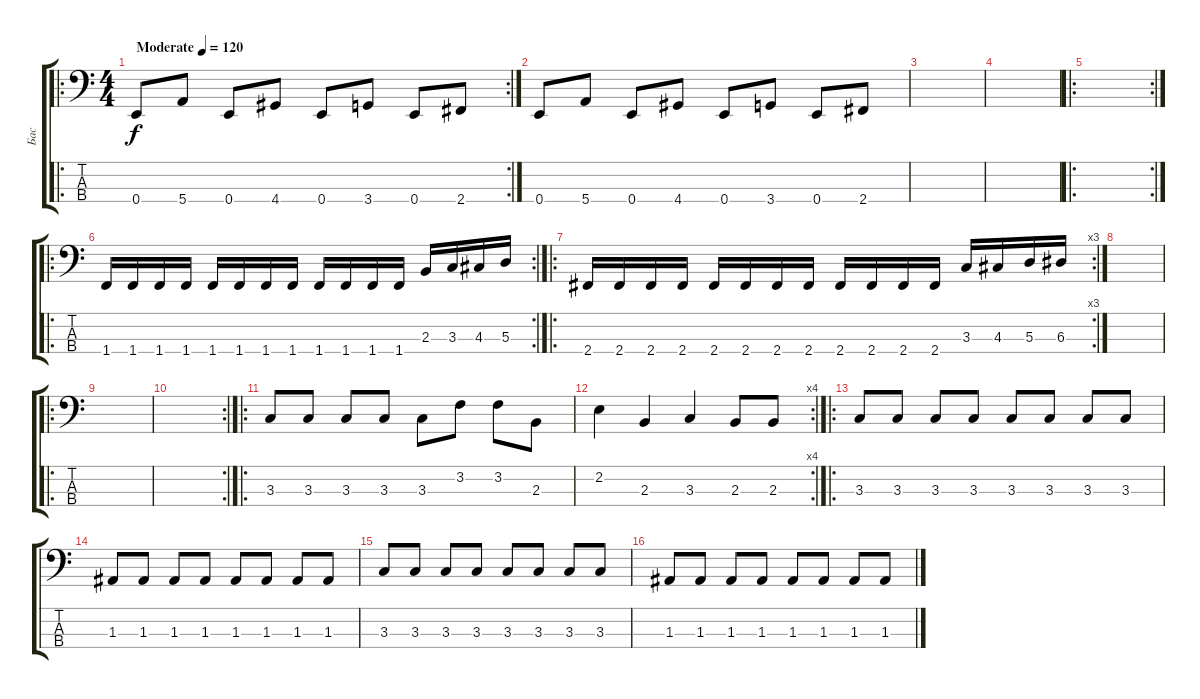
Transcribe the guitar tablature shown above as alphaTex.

\track ("Бас" "Бас") {instrument electricbasspick}
\staff {score tabs}
\tuning (G2 D2 A1 E1) {hide}
\ro
\rc 2
\ts (4 4)
\tempo (120 "Moderate")
\clef f4
\ks c
0.4.8{dy f instrument electricbasspick} 5.4.8 0.4.8 4.4.8 0.4.8 3.4.8 0.4.8 2.4.8 |
0.4.8 5.4.8 0.4.8 4.4.8 0.4.8 3.4.8 0.4.8 2.4.8 |
|
|
\ro
\rc 2
|
\ro
\rc 2
1.4.16 1.4.16 1.4.16 1.4.16 1.4.16 1.4.16 1.4.16 1.4.16 1.4.16 1.4.16 1.4.16 1.4.16 2.3.16 3.3.16 4.3.16 5.3.16 |
\ro
\rc 3
2.4.16 2.4.16 2.4.16 2.4.16 2.4.16 2.4.16 2.4.16 2.4.16 2.4.16 2.4.16 2.4.16 2.4.16 3.3.16 4.3.16 5.3.16 6.3.16 |
|
\ro
|
\rc 2
|
\ro
3.3.8 3.3.8 3.3.8 3.3.8 3.3.8 3.2.8 3.2.8 2.3.8 |
\rc 4
2.2.4 2.3.4 3.3.4 2.3.8 2.3.8 |
\ro
3.3.8 3.3.8 3.3.8 3.3.8 3.3.8 3.3.8 3.3.8 3.3.8 |
1.3.8 1.3.8 1.3.8 1.3.8 1.3.8 1.3.8 1.3.8 1.3.8 |
3.3.8 3.3.8 3.3.8 3.3.8 3.3.8 3.3.8 3.3.8 3.3.8 |
1.3.8 1.3.8 1.3.8 1.3.8 1.3.8 1.3.8 1.3.8 1.3.8
